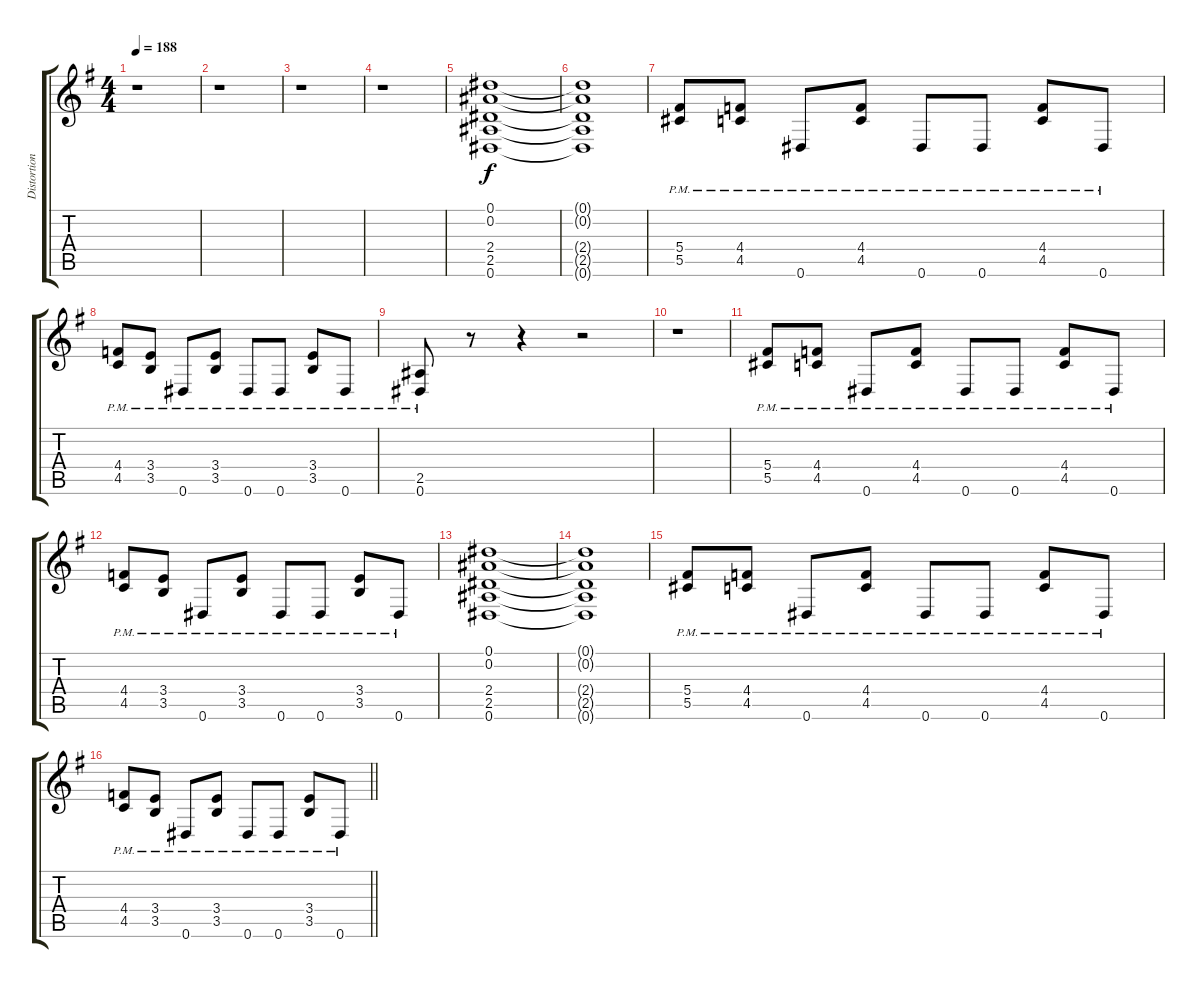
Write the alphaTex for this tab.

\track ("Distortion Guitar" "Distortion") {instrument overdrivenguitar}
\staff {score tabs}
\tuning (Eb4 Bb3 Gb3 Db3 Ab2 Eb2) {hide}
\ts (4 4)
\tempo 188
\clef g2
\ks g
r.1{dy f instrument overdrivenguitar} |
r.1 |
r.1 |
r.1 |
(0.1 0.2 2.4 2.5 0.6).1 |
(0.1{t} 0.2{t} 2.4{t} 2.5{t} 0.6{t}).1 |
(5.4{pm} 5.5{pm}).8 (4.4{pm} 4.5{pm}).8 0.6{pm}.8 (4.4{pm} 4.5{pm}).8 0.6{pm}.8 0.6{pm}.8 (4.4{pm} 4.5{pm}).8 0.6{pm}.8 |
(4.4{pm} 4.5{pm}).8 (3.4{pm} 3.5{pm}).8 0.6{pm}.8 (3.4{pm} 3.5{pm}).8 0.6{pm}.8 0.6{pm}.8 (3.4{pm} 3.5{pm}).8 0.6{pm}.8 |
(2.5{pm} 0.6{pm}).8 r.8 r.4 r.2 |
r.1 |
(5.4{pm} 5.5{pm}).8 (4.4{pm} 4.5{pm}).8 0.6{pm}.8 (4.4{pm} 4.5{pm}).8 0.6{pm}.8 0.6{pm}.8 (4.4{pm} 4.5{pm}).8 0.6{pm}.8 |
(4.4{pm} 4.5{pm}).8 (3.4{pm} 3.5{pm}).8 0.6{pm}.8 (3.4{pm} 3.5{pm}).8 0.6{pm}.8 0.6{pm}.8 (3.4{pm} 3.5{pm}).8 0.6{pm}.8 |
(0.1 0.2 2.4 2.5 0.6).1 |
(0.1{t} 0.2{t} 2.4{t} 2.5{t} 0.6{t}).1 |
(5.4{pm} 5.5{pm}).8 (4.4{pm} 4.5{pm}).8 0.6{pm}.8 (4.4{pm} 4.5{pm}).8 0.6{pm}.8 0.6{pm}.8 (4.4{pm} 4.5{pm}).8 0.6{pm}.8 |
\barLineRight lightlight
(4.4{pm} 4.5{pm}).8 (3.4{pm} 3.5{pm}).8 0.6{pm}.8 (3.4{pm} 3.5{pm}).8 0.6{pm}.8 0.6{pm}.8 (3.4{pm} 3.5{pm}).8 0.6{pm}.8
